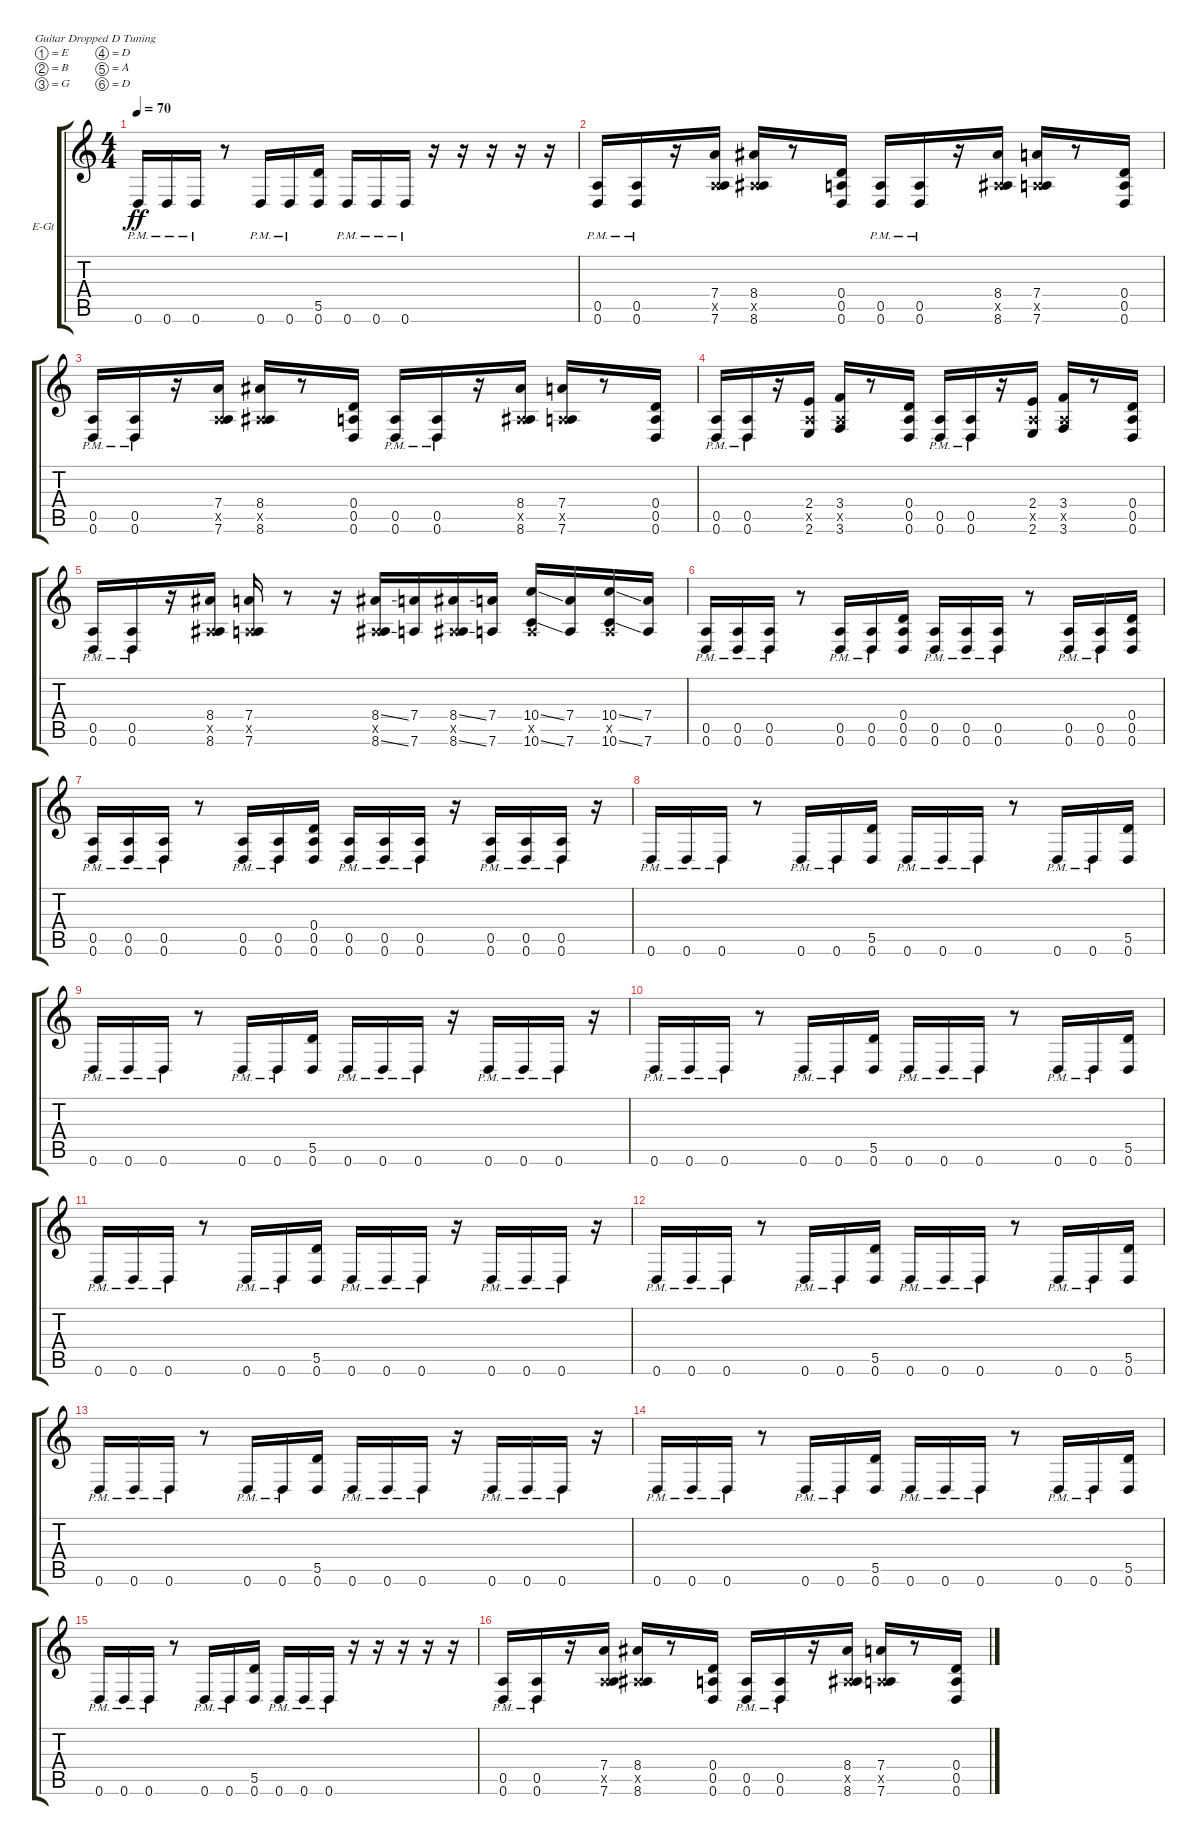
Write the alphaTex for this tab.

\bracketExtendMode groupsimilarinstruments
\firstSystemTrackNameOrientation horizontal
\otherSystemsTrackNameOrientation horizontal
\track ("Track 3" "E-Gt") {instrument distortionguitar}
\staff {score tabs}
\tuning (E4 B3 G3 D3 A2 D2)
\ts (4 4)
\tempo 70
\clef g2
\ks c
0.6{pm}.16{dy ff} 0.6{pm}.16 0.6{pm}.16 r.8 0.6{pm}.16 0.6{pm}.16 (5.5 0.6).16 0.6{pm}.16 0.6{pm}.16 0.6{pm}.16 r.16 r.16 r.16 r.16 r.16 |
(0.5{pm} 0.6{pm}).16 (0.5{pm} 0.6{pm}).16 r.16 (7.4 0.5{x} 7.6).16 (8.4 0.5{x} 8.6).16 r.8 (0.4 0.5 0.6).16 (0.5{pm} 0.6{pm}).16 (0.5{pm} 0.6{pm}).16 r.16 (8.4 0.5{x} 8.6).16 (7.4 0.5{x} 7.6).16 r.8 (0.4 0.5 0.6).16 |
(0.5{pm} 0.6{pm}).16 (0.5{pm} 0.6{pm}).16 r.16 (7.4 0.5{x} 7.6).16 (8.4 0.5{x} 8.6).16 r.8 (0.4 0.5 0.6).16 (0.5{pm} 0.6{pm}).16 (0.5{pm} 0.6{pm}).16 r.16 (8.4 0.5{x} 8.6).16 (7.4 0.5{x} 7.6).16 r.8 (0.4 0.5 0.6).16 |
(0.5{pm} 0.6{pm}).16 (0.5{pm} 0.6{pm}).16 r.16 (2.4 0.5{x} 2.6).16 (3.4 0.5{x} 3.6).16 r.8 (0.4 0.5 0.6).16 (0.5{pm} 0.6{pm}).16 (0.5{pm} 0.6{pm}).16 r.16 (2.4 0.5{x} 2.6).16 (3.4 0.5{x} 3.6).16 r.8 (0.4 0.5 0.6).16 |
(0.5{pm} 0.6{pm}).16 (0.5{pm} 0.6{pm}).16 r.16 (8.4 0.5{x} 8.6).16 (7.4 0.5{x} 7.6).16 r.8 r.16 (8.4{ss} 0.5{x} 8.6{ss}).16 (7.4 7.6).16 (8.4{ss} 0.5{x} 8.6{ss}).16 (7.4 7.6).16 (10.4{ss} 0.5{x} 10.6{ss}).16 (7.4 7.6).16 (10.4{ss} 0.5{x} 10.6{ss}).16 (7.4 7.6).16 |
(0.5{pm} 0.6{pm}).16 (0.5{pm} 0.6{pm}).16 (0.5{pm} 0.6{pm}).16 r.8 (0.5{pm} 0.6{pm}).16 (0.5{pm} 0.6{pm}).16 (0.4 0.5 0.6).16 (0.5{pm} 0.6{pm}).16 (0.5{pm} 0.6{pm}).16 (0.5{pm} 0.6{pm}).16 r.8 (0.5{pm} 0.6{pm}).16 (0.5{pm} 0.6{pm}).16 (0.4 0.5 0.6).16 |
(0.5{pm} 0.6{pm}).16 (0.5{pm} 0.6{pm}).16 (0.5{pm} 0.6{pm}).16 r.8 (0.5{pm} 0.6{pm}).16 (0.5{pm} 0.6{pm}).16 (0.4 0.5 0.6).16 (0.5{pm} 0.6{pm}).16 (0.5{pm} 0.6{pm}).16 (0.5{pm} 0.6{pm}).16 r.16 (0.5{pm} 0.6{pm}).16 (0.5{pm} 0.6{pm}).16 (0.5{pm} 0.6{pm}).16 r.16 |
0.6{pm}.16 0.6{pm}.16 0.6{pm}.16 r.8 0.6{pm}.16 0.6{pm}.16 (5.5 0.6).16 0.6{pm}.16 0.6{pm}.16 0.6{pm}.16 r.8 0.6{pm}.16 0.6{pm}.16 (5.5 0.6).16 |
0.6{pm}.16 0.6{pm}.16 0.6{pm}.16 r.8 0.6{pm}.16 0.6{pm}.16 (5.5 0.6).16 0.6{pm}.16 0.6{pm}.16 0.6{pm}.16 r.16 0.6{pm}.16 0.6{pm}.16 0.6{pm}.16 r.16 |
0.6{pm}.16 0.6{pm}.16 0.6{pm}.16 r.8 0.6{pm}.16 0.6{pm}.16 (5.5 0.6).16 0.6{pm}.16 0.6{pm}.16 0.6{pm}.16 r.8 0.6{pm}.16 0.6{pm}.16 (5.5 0.6).16 |
0.6{pm}.16 0.6{pm}.16 0.6{pm}.16 r.8 0.6{pm}.16 0.6{pm}.16 (5.5 0.6).16 0.6{pm}.16 0.6{pm}.16 0.6{pm}.16 r.16 0.6{pm}.16 0.6{pm}.16 0.6{pm}.16 r.16 |
0.6{pm}.16 0.6{pm}.16 0.6{pm}.16 r.8 0.6{pm}.16 0.6{pm}.16 (5.5 0.6).16 0.6{pm}.16 0.6{pm}.16 0.6{pm}.16 r.8 0.6{pm}.16 0.6{pm}.16 (5.5 0.6).16 |
0.6{pm}.16 0.6{pm}.16 0.6{pm}.16 r.8 0.6{pm}.16 0.6{pm}.16 (5.5 0.6).16 0.6{pm}.16 0.6{pm}.16 0.6{pm}.16 r.16 0.6{pm}.16 0.6{pm}.16 0.6{pm}.16 r.16 |
0.6{pm}.16 0.6{pm}.16 0.6{pm}.16 r.8 0.6{pm}.16 0.6{pm}.16 (5.5 0.6).16 0.6{pm}.16 0.6{pm}.16 0.6{pm}.16 r.8 0.6{pm}.16 0.6{pm}.16 (5.5 0.6).16 |
0.6{pm}.16 0.6{pm}.16 0.6{pm}.16 r.8 0.6{pm}.16 0.6{pm}.16 (5.5 0.6).16 0.6{pm}.16 0.6{pm}.16 0.6{pm}.16 r.16 r.16 r.16 r.16 r.16 |
(0.5{pm} 0.6{pm}).16 (0.5{pm} 0.6{pm}).16 r.16 (7.4 0.5{x} 7.6).16 (8.4 0.5{x} 8.6).16 r.8 (0.4 0.5 0.6).16 (0.5{pm} 0.6{pm}).16 (0.5{pm} 0.6{pm}).16 r.16 (8.4 0.5{x} 8.6).16 (7.4 0.5{x} 7.6).16 r.8 (0.4 0.5 0.6).16
